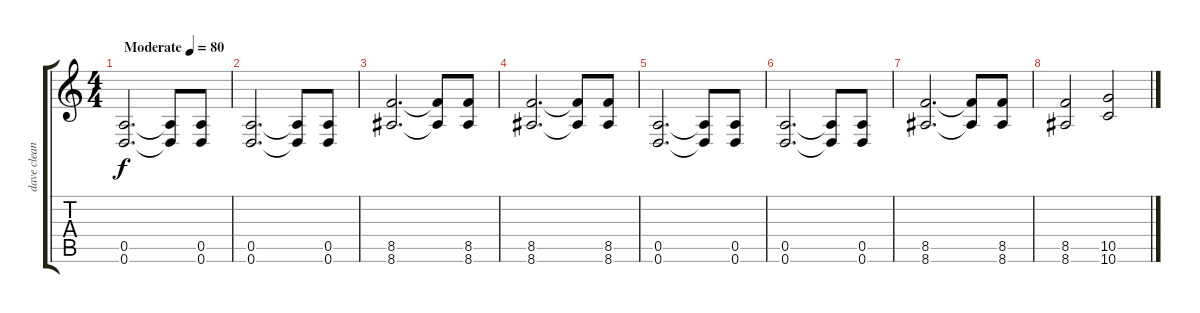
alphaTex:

\track ("dave clean" "dave clean") {instrument electricguitarclean}
\staff {score tabs}
\tuning (E4 B3 G3 D3 A2 D2) {hide}
\ts (4 4)
\tempo (80 "Moderate")
\clef g2
\ks c
(0.5 0.6).2{d dy f instrument electricguitarclean} (0.5{t} 0.6{t}).8 (0.5 0.6).8 |
(0.5 0.6).2{d} (0.5{t} 0.6{t}).8 (0.5 0.6).8 |
(8.5 8.6).2{d} (8.5{t} 8.6{t}).8 (8.5 8.6).8 |
(8.5 8.6).2{d} (8.5{t} 8.6{t}).8 (8.5 8.6).8 |
(0.5 0.6).2{d} (0.5{t} 0.6{t}).8 (0.5 0.6).8 |
(0.5 0.6).2{d} (0.5{t} 0.6{t}).8 (0.5 0.6).8 |
(8.5 8.6).2{d} (8.5{t} 8.6{t}).8 (8.5 8.6).8 |
(8.5 8.6).2 (10.5 10.6).2
